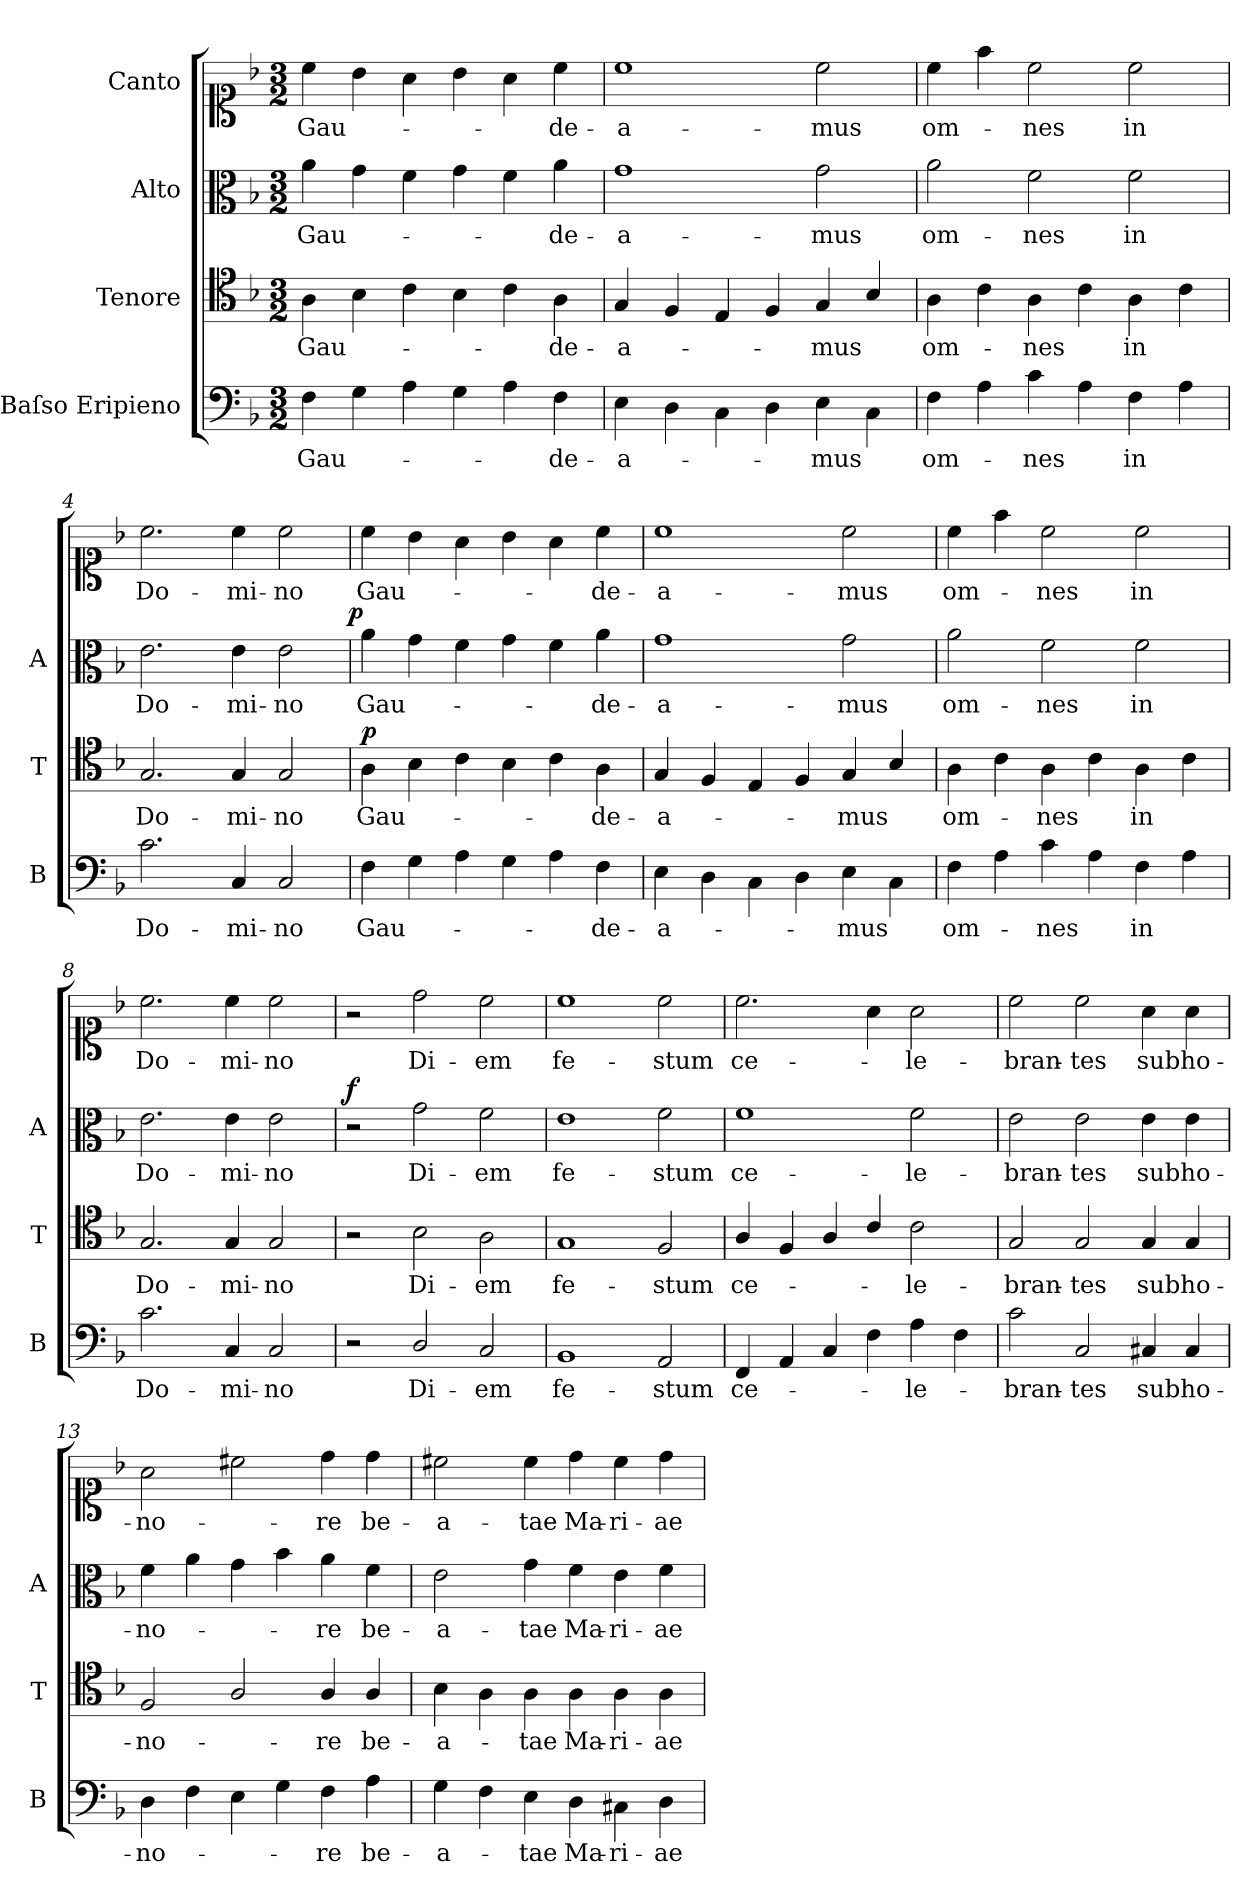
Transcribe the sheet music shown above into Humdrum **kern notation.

**kern	**text	**dynam	**kern	**text	**dynam	**kern	**text	**dynam	**kern	**text	**dynam
*part4	*part4	*part4	*part3	*part3	*part3	*part2	*part2	*part2	*part1	*part1	*part1
*staff4	*staff4	*staff4	*staff3	*staff3	*staff3	*staff2	*staff2	*staff2	*staff1	*staff1	*staff1
*I"Baſso Eripieno	*	*	*I"Tenore	*	*	*I"Alto	*	*	*I"Canto	*	*
*I'B	*	*	*I'T	*	*	*I'A	*	*	*	*	*
*clefF4	*	*	*clefC4	*	*	*clefC3	*	*	*clefC1	*	*
*k[b-]	*	*	*k[b-]	*	*	*k[b-]	*	*	*k[b-]	*	*
*M3/2	*	*	*M3/2	*	*	*M3/2	*	*	*M3/2	*	*
=1	=1	=1	=1	=1	=1	=1	=1	=1	=1	=1	=1
4F\	Gau-	.	4A\	Gau-	.	4a\	Gau-	.	4cc\	Gau-	.
4G\	.	.	4B-\	.	.	4g\	.	.	4b-\	.	.
4A\	.	.	4c\	.	.	4f\	.	.	4a\	.	.
4G\	.	.	4B-\	.	.	4g\	.	.	4b-\	.	.
4A\	.	.	4c\	.	.	4f\	.	.	4a\	.	.
4F\	-de-	.	4A\	-de-	.	4a\	-de-	.	4cc\	-de-	.
=2	=2	=2	=2	=2	=2	=2	=2	=2	=2	=2	=2
4E\	-a-	.	4G/	-a-	.	1g\	-a-	.	1cc\	-a-	.
4D\	.	.	4F/	.	.	.	.	.	.	.	.
4C\	.	.	4E/	.	.	.	.	.	.	.	.
4D\	.	.	4F/	.	.	.	.	.	.	.	.
4E\	-mus	.	4G/	-mus	.	2g\	-mus	.	2cc\	-mus	.
4C\	.	.	4B-/	.	.	.	.	.	.	.	.
=3	=3	=3	=3	=3	=3	=3	=3	=3	=3	=3	=3
4F\	om-	.	4A\	om-	.	2a\	om-	.	4cc\	om-	.
4A\	.	.	4c\	.	.	.	.	.	4ff\	.	.
4c\	-nes	.	4A\	-nes	.	2f\	-nes	.	2cc\	-nes	.
4A\	.	.	4c\	.	.	.	.	.	.	.	.
4F\	in	.	4A\	in	.	2f\	in	.	2cc\	in	.
4A\	.	.	4c\	.	.	.	.	.	.	.	.
=4	=4	=4	=4	=4	=4	=4	=4	=4	=4	=4	=4
2.c\	Do-	.	2.G/	Do-	.	2.e\	Do-	.	2.cc\	Do-	.
4C/	-mi-	.	4G/	-mi-	.	4e\	-mi-	.	4cc\	-mi-	.
2C/	-no	.	2G/	-no	.	2e\	-no	.	2cc\	-no	.
=5	=5	=5	=5	=5	=5	=5	=5	=5	=5	=5	=5
!	!	!LO:DY:a:rj	!	!	!LO:DY:a	!	!	!LO:DY:a:rj	!	!	!LO:DY:a:rj
4F\	Gau-	p&colon;	4A\	Gau-	p	4a\	Gau-	p	4cc\	Gau-	p&colon;
4G\	.	.	4B-\	.	.	4g\	.	.	4b-\	.	.
4A\	.	.	4c\	.	.	4f\	.	.	4a\	.	.
4G\	.	.	4B-\	.	.	4g\	.	.	4b-\	.	.
4A\	.	.	4c\	.	.	4f\	.	.	4a\	.	.
4F\	-de-	.	4A\	-de-	.	4a\	-de-	.	4cc\	-de-	.
=6	=6	=6	=6	=6	=6	=6	=6	=6	=6	=6	=6
4E\	-a-	.	4G/	-a-	.	1g\	-a-	.	1cc\	-a-	.
4D\	.	.	4F/	.	.	.	.	.	.	.	.
4C\	.	.	4E/	.	.	.	.	.	.	.	.
4D\	.	.	4F/	.	.	.	.	.	.	.	.
4E\	-mus	.	4G/	-mus	.	2g\	-mus	.	2cc\	-mus	.
4C\	.	.	4B-/	.	.	.	.	.	.	.	.
=7	=7	=7	=7	=7	=7	=7	=7	=7	=7	=7	=7
4F\	om-	.	4A\	om-	.	2a\	om-	.	4cc\	om-	.
4A\	.	.	4c\	.	.	.	.	.	4ff\	.	.
4c\	-nes	.	4A\	-nes	.	2f\	-nes	.	2cc\	-nes	.
4A\	.	.	4c\	.	.	.	.	.	.	.	.
4F\	in	.	4A\	in	.	2f\	in	.	2cc\	in	.
4A\	.	.	4c\	.	.	.	.	.	.	.	.
=8	=8	=8	=8	=8	=8	=8	=8	=8	=8	=8	=8
2.c\	Do-	.	2.G/	Do-	.	2.e\	Do-	.	2.cc\	Do-	.
4C/	-mi-	.	4G/	-mi-	.	4e\	-mi-	.	4cc\	-mi-	.
2C/	-no	.	2G/	-no	.	2e\	-no	.	2cc\	-no	.
=9	=9	=9	=9	=9	=9	=9	=9	=9	=9	=9	=9
!	!	!LO:DY:a	!	!	!LO:DY:a:rj	!	!	!LO:DY:a	!	!	!
2r	.	fo	2r	.	fo	2r	.	f	2r	.	.
2D/	Di-	.	2B-\	Di-	.	2g\	Di-	.	2dd\	Di-	.
2C/	-em	.	2A\	-em	.	2f\	-em	.	2cc\	-em	.
=10	=10	=10	=10	=10	=10	=10	=10	=10	=10	=10	=10
1BB-/	fe-	.	1G/	fe-	.	1e\	fe-	.	1cc\	fe-	.
2AA/	-stum	.	2F/	-stum	.	2f\	-stum	.	2cc\	-stum	.
=11	=11	=11	=11	=11	=11	=11	=11	=11	=11	=11	=11
4FF/	ce-	.	4A/	ce-	.	1f\	ce-	.	2.cc\	ce-	.
4AA/	.	.	4F/	.	.	.	.	.	.	.	.
4C/	.	.	4A/	.	.	.	.	.	.	.	.
4F\	.	.	4c/	.	.	.	.	.	4a\	.	.
4A\	-le-	.	2c\	-le-	.	2f\	-le-	.	2a\	-le-	.
4F\	.	.	.	.	.	.	.	.	.	.	.
=12	=12	=12	=12	=12	=12	=12	=12	=12	=12	=12	=12
2c\	-bran-	.	2G/	-bran-	.	2e\	-bran-	.	2cc\	-bran-	.
2C/	-tes	.	2G/	-tes	.	2e\	-tes	.	2cc\	-tes	.
4C#X/	sub	.	4G/	sub	.	4e\	sub	.	4a\	sub	.
4C#/	ho-	.	4G/	ho-	.	4e\	ho-	.	4a\	ho-	.
=13	=13	=13	=13	=13	=13	=13	=13	=13	=13	=13	=13
4D\	-no-	.	2F/	-no-	.	4f\	-no-	.	2a\	-no-	.
4F\	.	.	.	.	.	4a\	.	.	.	.	.
4E\	.	.	2A/	.	.	4g\	.	.	2cc#X\	.	.
4G\	.	.	.	.	.	4b-\	.	.	.	.	.
4F\	-re	.	4A/	-re	.	4a\	-re	.	4dd\	-re	.
4A\	be-	.	4A/	be-	.	4f\	be-	.	4dd\	be-	.
=14	=14	=14	=14	=14	=14	=14	=14	=14	=14	=14	=14
4G\	-a-	.	4B-\	-a-	.	2e\	-a-	.	2cc#X\	-a-	.
4F\	.	.	4A\	.	.	.	.	.	.	.	.
4E\	-tae	.	4A\	-tae	.	4g\	-tae	.	4cc#\	-tae	.
4D\	Ma-	.	4A\	Ma-	.	4f\	Ma-	.	4dd\	Ma-	.
4C#X\	-ri-	.	4A\	-ri-	.	4e\	-ri-	.	4cc#\	-ri-	.
4D\	-ae	.	4A\	-ae	.	4f\	-ae	.	4dd\	-ae	.
=	=	=	=	=	=	=	=	=	=	=	=
*-	*-	*-	*-	*-	*-	*-	*-	*-	*-	*-	*-
